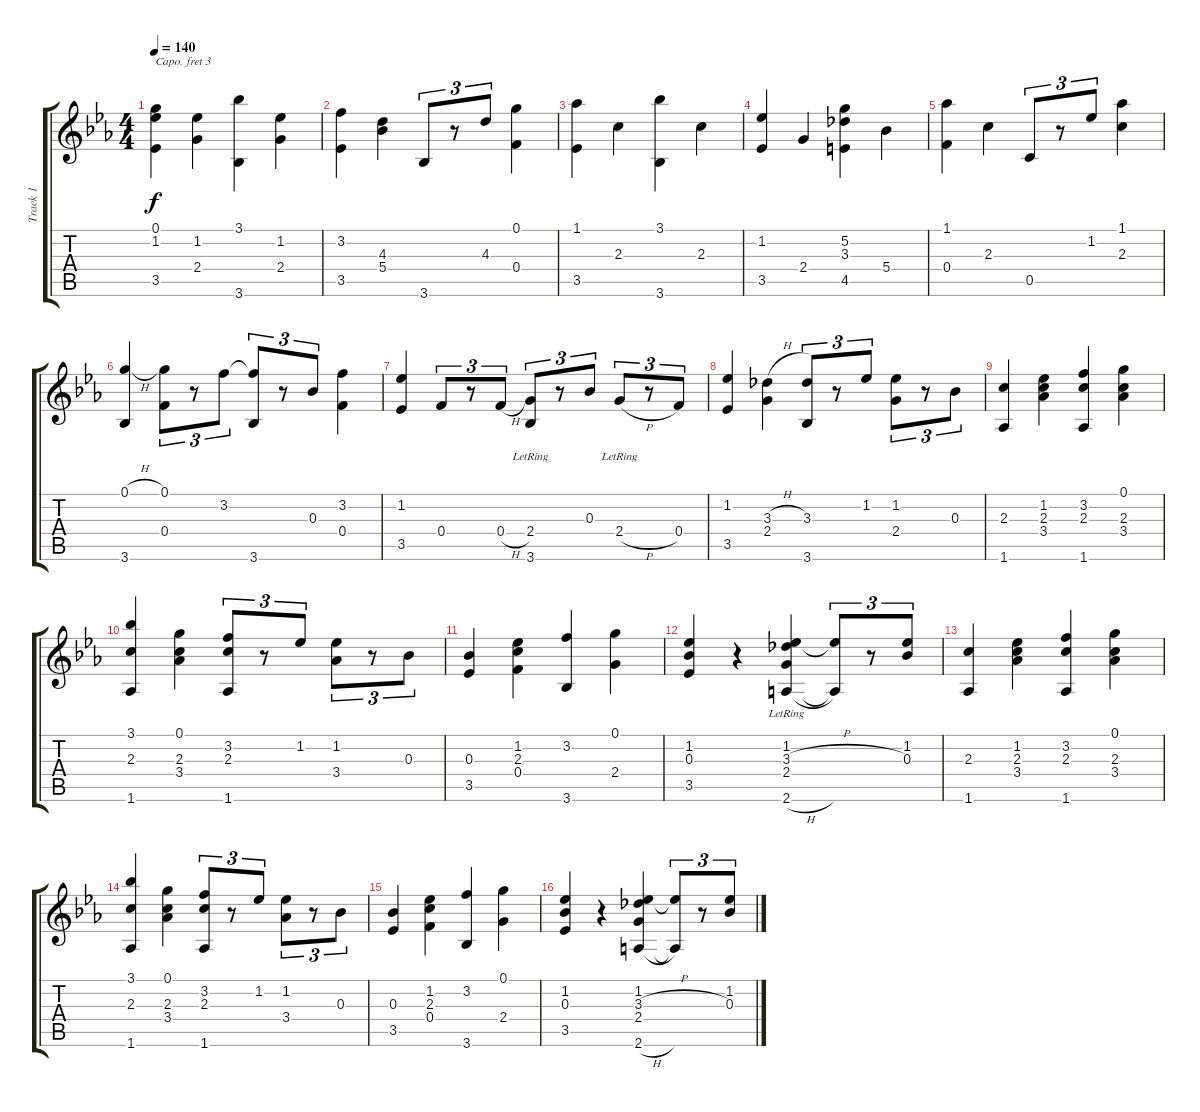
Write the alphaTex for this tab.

\track ("Track 1" "Track 1") {instrument acousticguitarsteel}
\staff {score tabs}
\capo 3
\tuning (E4 B3 G3 D3 A2 E2) {hide}
\ts (4 4)
\tempo 140
\clef g2
\ks eb
(0.1 1.2 3.5).4{dy f} (1.2 2.4).4 (3.1 3.6).4 (1.2 2.4).4 |
(3.2 3.5).4 (4.3 5.4).4 3.6.8{tu (3 2)} r.8{tu (3 2)} 4.3.8{tu (3 2)} (0.1 0.4).4 |
(1.1 3.5).4 2.3.4 (3.1 3.6).4 2.3.4 |
(1.2 3.5).4 2.4.4 (5.2 3.3 4.5).4 5.4.4 |
(1.1 0.4).4 2.3.4 0.5.8{tu (3 2)} r.8{tu (3 2)} 1.2.8{tu (3 2)} (1.1 2.3).4 |
(0.1{h} 3.6).4 (0.1 0.4).8{tu (3 2)} r.8{tu (3 2)} 3.2.8{tu (3 2)} (3.2{t} 3.6).8{tu (3 2)} r.8{tu (3 2)} 0.3.8{tu (3 2)} (3.2 0.4).4 |
(1.2 3.5).4 0.4.8{tu (3 2)} r.8{tu (3 2)} 0.4{h}.8{tu (3 2)} (2.4{lr} 3.6).8{tu (3 2)} r.8{tu (3 2)} 0.3.8{tu (3 2)} 2.4{h lr}.8{tu (3 2)} r.8{tu (3 2)} 0.4.8{tu (3 2)} |
(1.2 3.5).4 (3.3{h} 2.4).4 (3.3 3.6).8{tu (3 2)} r.8{tu (3 2)} 1.2.8{tu (3 2)} (1.2 2.4).8{tu (3 2)} r.8{tu (3 2)} 0.3.8{tu (3 2)} |
(2.3 1.6).4 (1.2 2.3 3.4).4 (3.2 2.3 1.6).4 (0.1 2.3 3.4).4 |
(3.1 2.3 1.6).4 (0.1 2.3 3.4).4 (3.2 2.3 1.6).8{tu (3 2)} r.8{tu (3 2)} 1.2.8{tu (3 2)} (1.2 3.4).8{tu (3 2)} r.8{tu (3 2)} 0.3.8{tu (3 2)} |
(0.3 3.5).4 (1.2 2.3 0.4).4 (3.2 3.6).4 (0.1 2.4).4 |
(1.2 0.3 3.5).4 r.4 (1.2{lr} 3.3{h lr} 2.4{lr} 2.6{h lr}).4 (1.2{t} 2.6{t}).8{tu (3 2)} r.8{tu (3 2)} (1.2 0.3).8{tu (3 2)} |
(2.3 1.6).4 (1.2 2.3 3.4).4 (3.2 2.3 1.6).4 (0.1 2.3 3.4).4 |
(3.1 2.3 1.6).4 (0.1 2.3 3.4).4 (3.2 2.3 1.6).8{tu (3 2)} r.8{tu (3 2)} 1.2.8{tu (3 2)} (1.2 3.4).8{tu (3 2)} r.8{tu (3 2)} 0.3.8{tu (3 2)} |
(0.3 3.5).4 (1.2 2.3 0.4).4 (3.2 3.6).4 (0.1 2.4).4 |
(1.2 0.3 3.5).4 r.4 (1.2 3.3{h} 2.4 2.6{h}).4 (1.2{t} 2.6{t}).8{tu (3 2)} r.8{tu (3 2)} (1.2 0.3).8{tu (3 2)}
